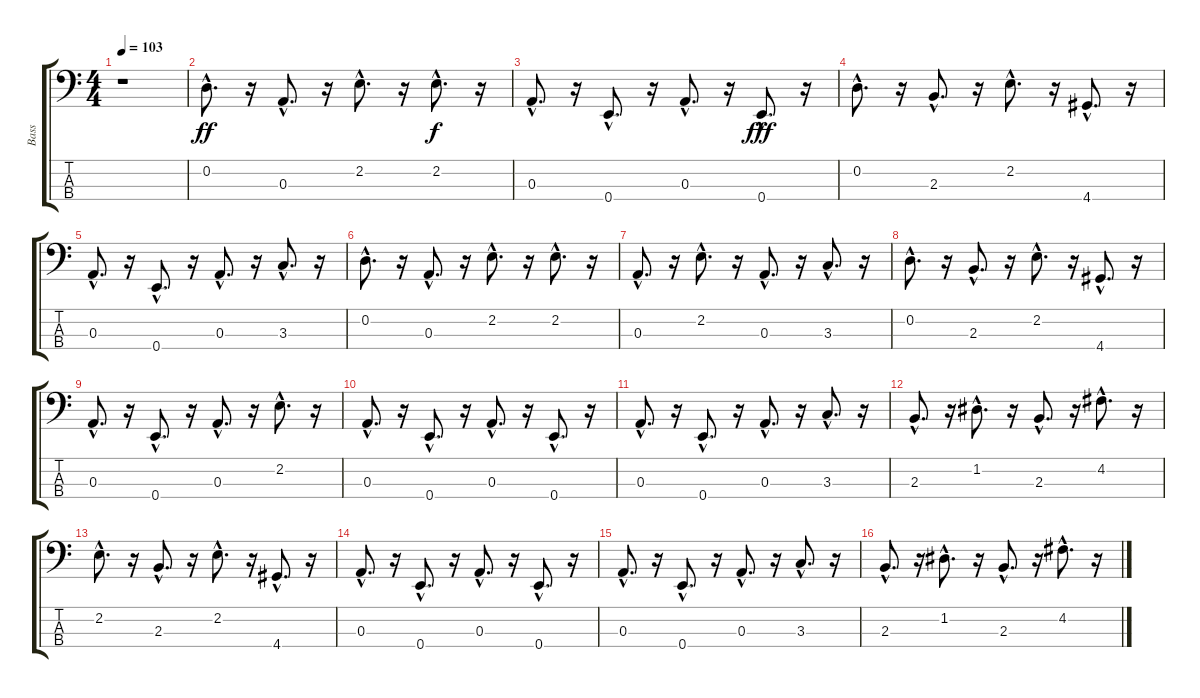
\track ("Bass" "Bass") {instrument acousticbass}
\staff {score tabs}
\tuning (G2 D2 A1 E1) {hide}
\ts (4 4)
\tempo 103
\clef f4
\ks c
r.1{dy ff instrument acousticbass} |
0.2{hac}.8{d} r.16 0.3{hac}.8{d} r.16 2.2{hac}.8{d} r.16 2.2{hac}.8{d dy f} r.16 |
0.3{hac}.8{d} r.16 0.4{hac}.8{d} r.16 0.3{hac}.8{d} r.16 0.4{hac}.8{d dy fff} r.16 |
0.2{hac}.8{d} r.16 2.3{hac}.8{d} r.16 2.2{hac}.8{d} r.16 4.4{hac}.8{d} r.16 |
0.3{hac}.8{d} r.16 0.4{hac}.8{d} r.16 0.3{hac}.8{d} r.16 3.3{hac}.8{d} r.16 |
0.2{hac}.8{d} r.16 0.3{hac}.8{d} r.16 2.2{hac}.8{d} r.16 2.2{hac}.8{d} r.16 |
0.3{hac}.8{d} r.16 2.2{hac}.8{d} r.16 0.3{hac}.8{d} r.16 3.3{hac}.8{d} r.16 |
0.2{hac}.8{d} r.16 2.3{hac}.8{d} r.16 2.2{hac}.8{d} r.16 4.4{hac}.8{d} r.16 |
0.3{hac}.8{d} r.16 0.4{hac}.8{d} r.16 0.3{hac}.8{d} r.16 2.2{hac}.8{d} r.16 |
0.3{hac}.8{d} r.16 0.4{hac}.8{d} r.16 0.3{hac}.8{d} r.16 0.4{hac}.8{d} r.16 |
0.3{hac}.8{d} r.16 0.4{hac}.8{d} r.16 0.3{hac}.8{d} r.16 3.3{hac}.8{d} r.16 |
2.3{hac}.8{d} r.16 1.2{hac}.8{d} r.16 2.3{hac}.8{d} r.16 4.2{hac}.8{d} r.16 |
2.2{hac}.8{d} r.16 2.3{hac}.8{d} r.16 2.2{hac}.8{d} r.16 4.4{hac}.8{d} r.16 |
0.3{hac}.8{d} r.16 0.4{hac}.8{d} r.16 0.3{hac}.8{d} r.16 0.4{hac}.8{d} r.16 |
0.3{hac}.8{d} r.16 0.4{hac}.8{d} r.16 0.3{hac}.8{d} r.16 3.3{hac}.8{d} r.16 |
2.3{hac}.8{d} r.16 1.2{hac}.8{d} r.16 2.3{hac}.8{d} r.16 4.2{hac}.8{d} r.16
